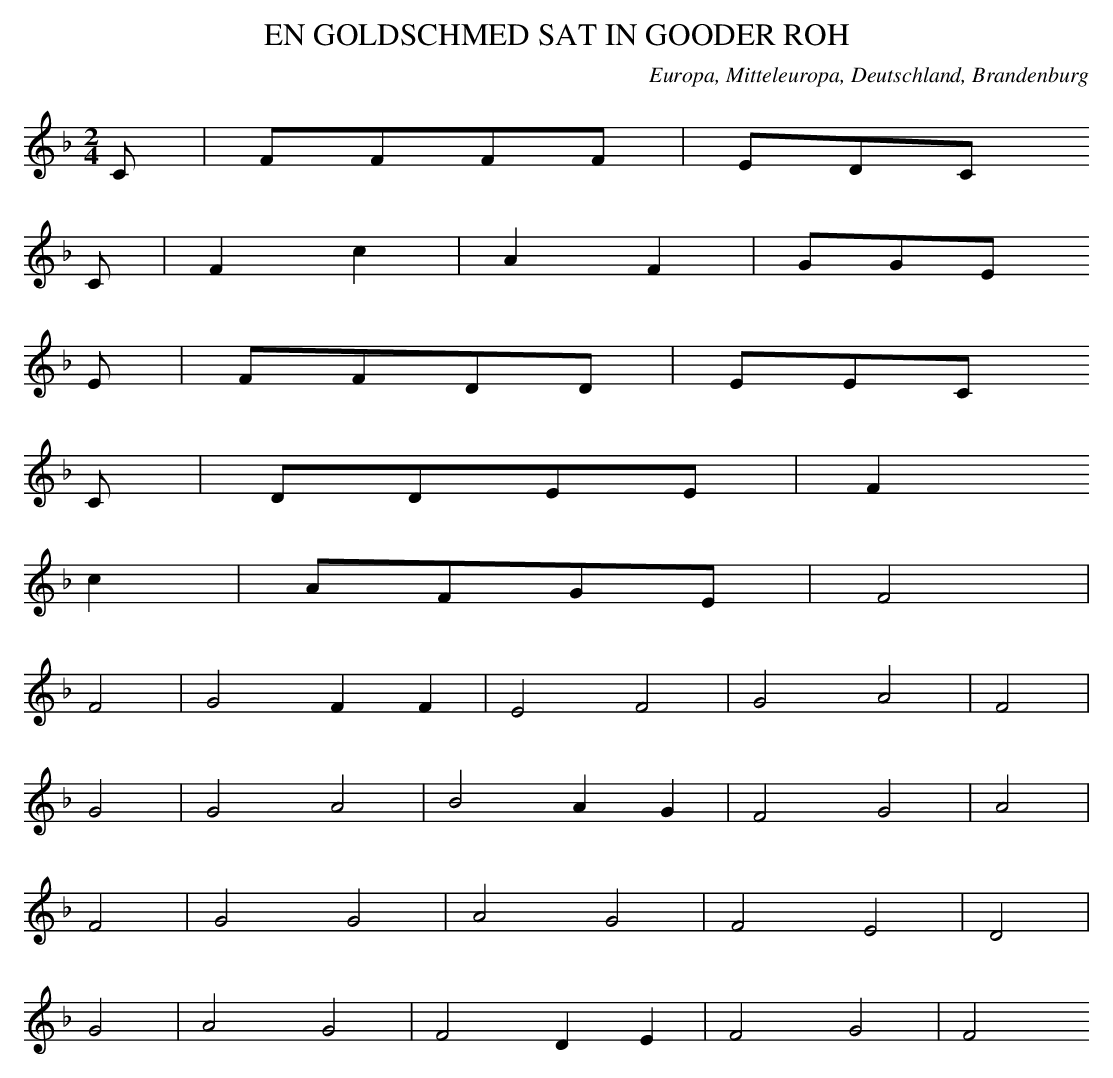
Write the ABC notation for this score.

X:1
T: EN GOLDSCHMED SAT IN GOODER ROH
O: Europa, Mitteleuropa, Deutschland, Brandenburg
M: 2/4
L: 1/8
K: F
C | FFFF | EDC
C | F2c2 | A2F2 | GGE
E | FFDD | EEC
C | DDEE | F2
c2 | AFGE | F4 |
F4 | G4F2F2 | E4F4 | G4A4 | F4 |
G4 | G4A4 | B4A2G2 | F4G4 | A4 |
F4 | G4G4 | A4G4 | F4E4 | D4 |
G4 | A4G4 | F4D2E2 | F4G4 | F4
